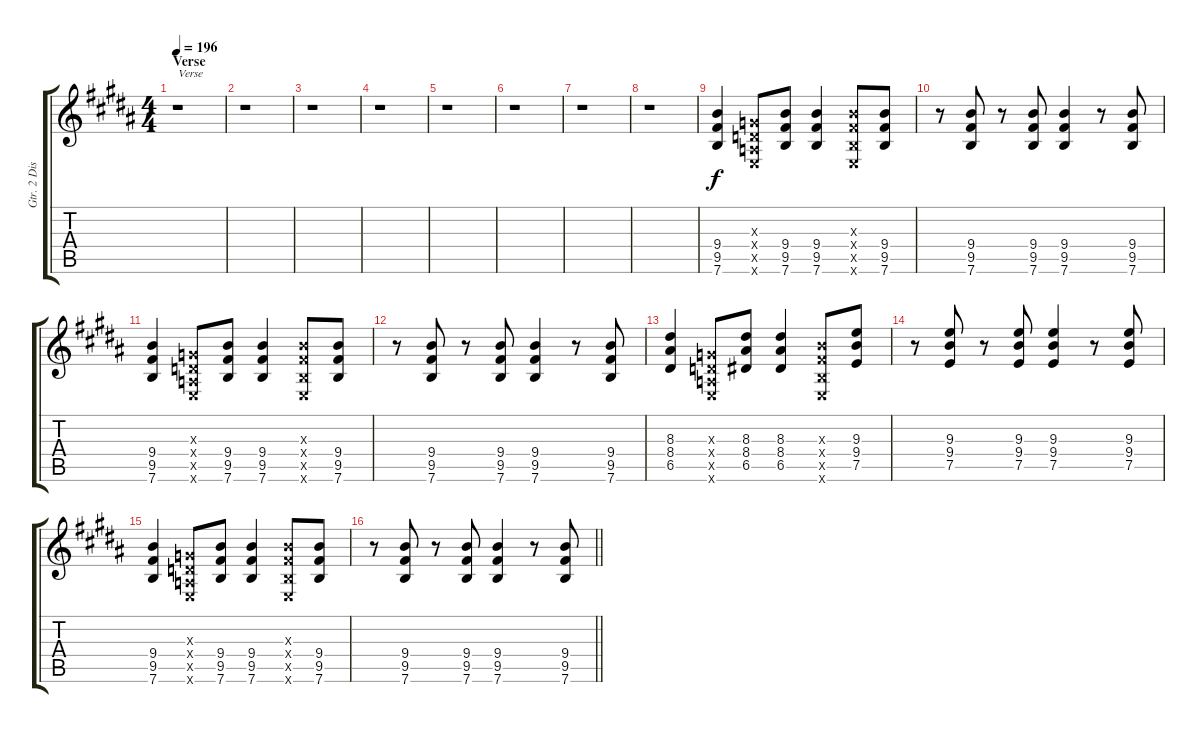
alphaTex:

\track ("Gtr. 2 Distortion" "Gtr. 2 Dis") {instrument distortionguitar}
\staff {score tabs}
\tuning (E4 B3 G3 D3 A2 E2) {hide}
\ts (4 4)
\section ("" "Verse")
\tempo 196
\clef g2
\ks b
r.1{txt "Verse" dy f instrument distortionguitar} |
r.1 |
r.1 |
r.1 |
r.1 |
r.1 |
r.1 |
r.1 |
(9.4 9.5 7.6).4 (0.3{x} 0.4{x} 0.5{x} 0.6{x}).8 (9.4 9.5 7.6).8 (9.4 9.5 7.6).4 (4.3{x} 4.4{x} 2.5{x} 0.6{x}).8 (9.4 9.5 7.6).8 |
r.8 (9.4 9.5 7.6).8 r.8 (9.4 9.5 7.6).8 (9.4 9.5 7.6).4 r.8 (9.4 9.5 7.6).8 |
(9.4 9.5 7.6).4 (0.3{x} 0.4{x} 0.5{x} 0.6{x}).8 (9.4 9.5 7.6).8 (9.4 9.5 7.6).4 (4.3{x} 4.4{x} 2.5{x} 0.6{x}).8 (9.4 9.5 7.6).8 |
r.8 (9.4 9.5 7.6).8 r.8 (9.4 9.5 7.6).8 (9.4 9.5 7.6).4 r.8 (9.4 9.5 7.6).8 |
(8.3 8.4 6.5).4 (0.3{x} 0.4{x} 0.5{x} 0.6{x}).8 (8.3 8.4 6.5).8 (8.3 8.4 6.5).4 (4.3{x} 4.4{x} 2.5{x} 0.6{x}).8 (9.3 9.4 7.5).8 |
r.8 (9.3 9.4 7.5).8 r.8 (9.3 9.4 7.5).8 (9.3 9.4 7.5).4 r.8 (9.3 9.4 7.5).8 |
(9.4 9.5 7.6).4 (0.3{x} 0.4{x} 0.5{x} 0.6{x}).8 (9.4 9.5 7.6).8 (9.4 9.5 7.6).4 (4.3{x} 4.4{x} 2.5{x} 0.6{x}).8 (9.4 9.5 7.6).8 |
\barLineRight lightlight
r.8 (9.4 9.5 7.6).8 r.8 (9.4 9.5 7.6).8 (9.4 9.5 7.6).4 r.8 (9.4 9.5 7.6).8
